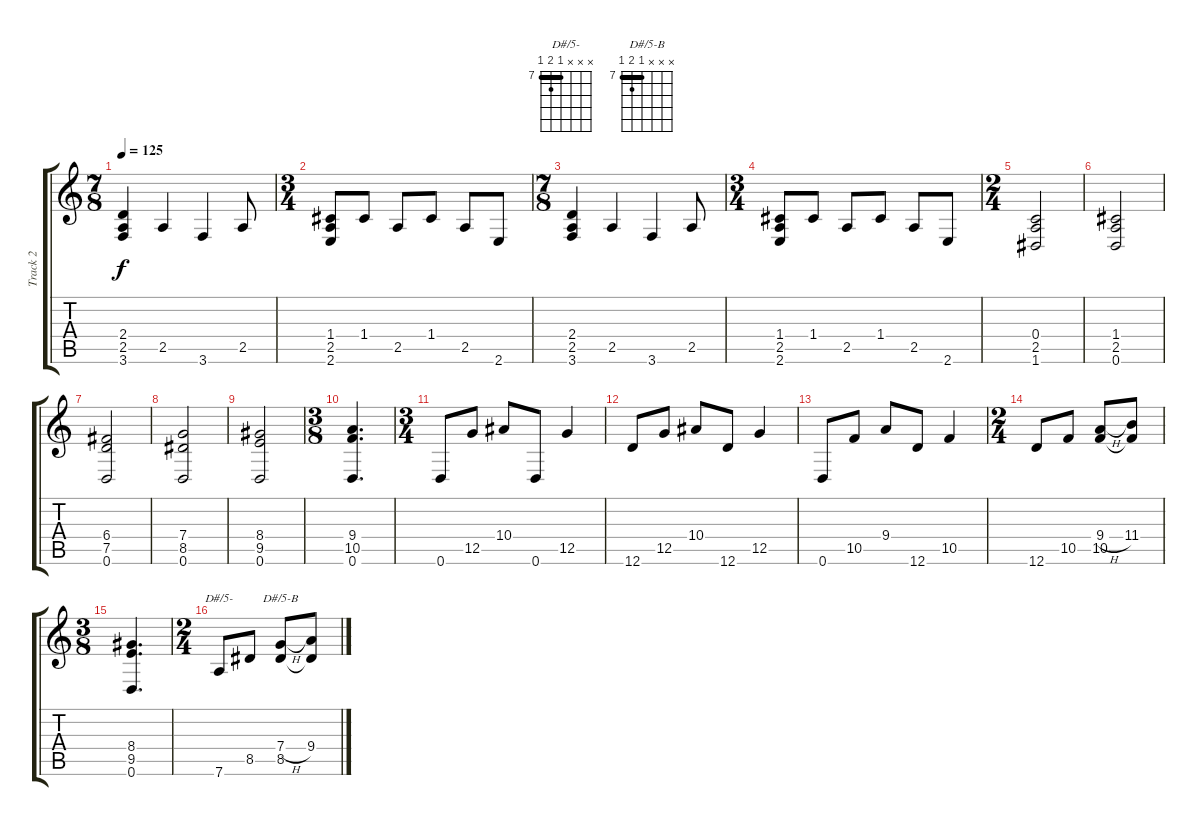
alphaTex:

\track ("Track 2" "Track 2") {instrument distortionguitar}
\staff {score tabs}
\tuning (D4 A3 F3 C3 G2 D2) {hide}
\chord ("D#/5-" x x x 7 8 7) {firstfret 7 barre 7}
\chord ("D#/5-B" x x x 7 8 7) {firstfret 7 barre 7}
\ts (7 8)
\tempo 125
\clef g2
\ks c
(2.4 2.5 3.6).4{dy f} 2.5.4 3.6.4 2.5.8 |
\ts (3 4)
(1.4 2.5 2.6).8 1.4.8 2.5.8 1.4.8 2.5.8 2.6.8 |
\ts (7 8)
(2.4 2.5 3.6).4 2.5.4 3.6.4 2.5.8 |
\ts (3 4)
(1.4 2.5 2.6).8 1.4.8 2.5.8 1.4.8 2.5.8 2.6.8 |
\ts (2 4)
(0.4 2.5 1.6).2 |
(1.4 2.5 0.6).2 |
(6.4 7.5 0.6).2 |
(7.4 8.5 0.6).2 |
(8.4 9.5 0.6).2 |
\ts (3 8)
(9.4 10.5 0.6).4{d} |
\ts (3 4)
0.6.8 12.5.8 10.4.8 0.6.8 12.5.4 |
12.6.8 12.5.8 10.4.8 12.6.8 12.5.4 |
0.6.8 10.5.8 9.4.8 12.6.8 10.5.4 |
\ts (2 4)
12.6.8 10.5.8 (9.4{h} 10.5).8 (11.4 10.5{t}).8 |
\ts (3 8)
(8.4 9.5 0.6).4{d} |
\ts (2 4)
7.6.8{ch "D#/5-"} 8.5.8 (7.4{h} 8.5).8{ch "D#/5-B"} (9.4 8.5{t}).8
